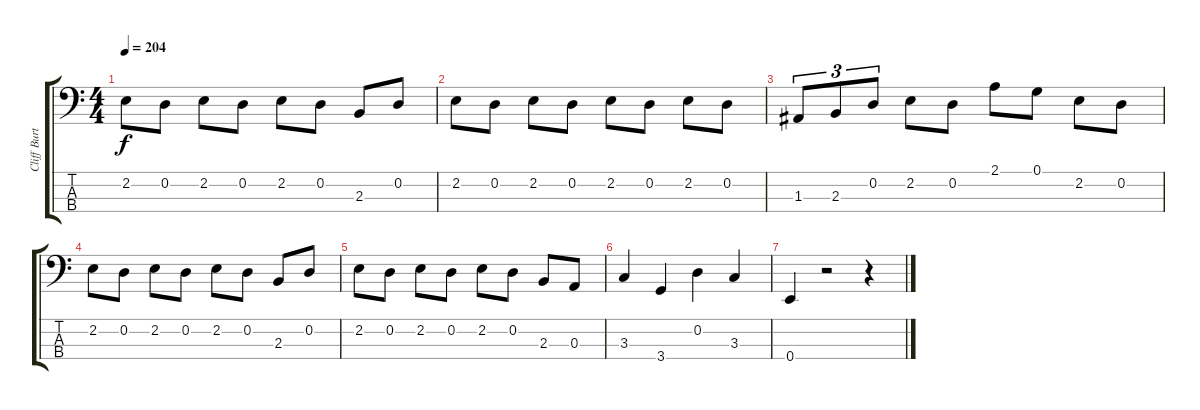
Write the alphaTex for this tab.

\track ("Cliff Burton (Bass)" "Cliff Burt") {instrument electricbassfinger}
\staff {score tabs}
\tuning (G2 D2 A1 E1) {hide}
\ts (4 4)
\tempo 204
\clef f4
\ks c
2.2.8{dy f} 0.2.8 2.2.8 0.2.8 2.2.8 0.2.8 2.3.8 0.2.8 |
2.2.8 0.2.8 2.2.8 0.2.8 2.2.8 0.2.8 2.2.8 0.2.8 |
1.3.8{tu (3 2)} 2.3.8{tu (3 2)} 0.2.8{tu (3 2)} 2.2.8 0.2.8 2.1.8 0.1.8 2.2.8 0.2.8 |
2.2.8 0.2.8 2.2.8 0.2.8 2.2.8 0.2.8 2.3.8 0.2.8 |
2.2.8 0.2.8 2.2.8 0.2.8 2.2.8 0.2.8 2.3.8 0.3.8 |
3.3.4 3.4.4 0.2.4 3.3.4 |
0.4.4 r.2 r.4
